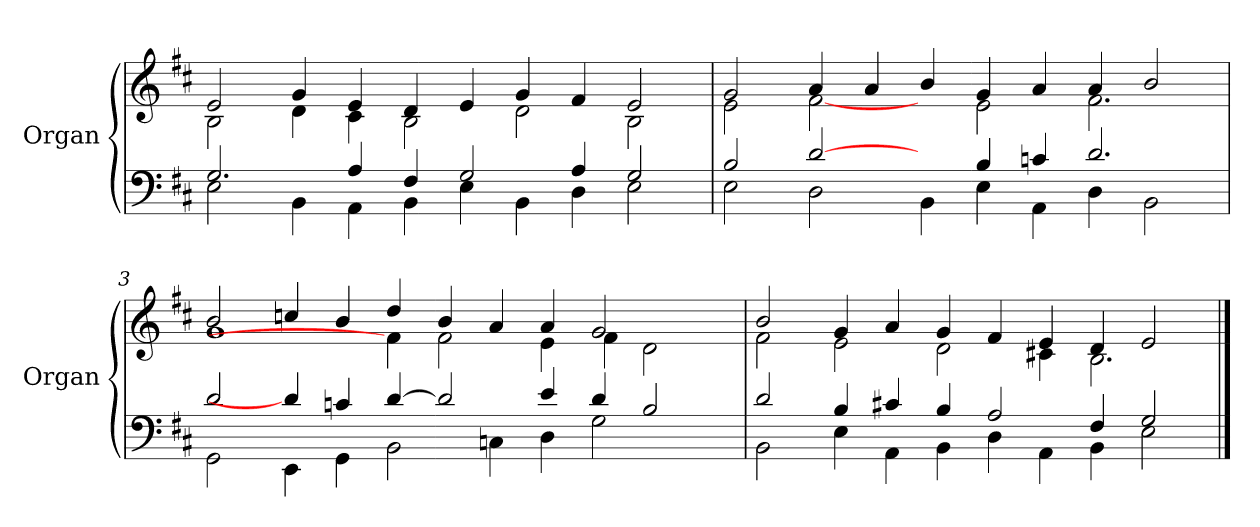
**kern	**kern
*part1	*part1
*staff2	*staff1
*I"Organ	*
*I'Organ	*
*clefF4	*clefG2
*k[f#c#]	*k[f#c#]
=1	=1
*^	*^
2.G/	2E\	2e/	2B\
.	4BB\	4g/	4d\
4A/	4AA\	4e/	4c#\
4F#/	4BB\	4d/	2B\
2G/	4E\	4e/	.
.	4BB\	4g/	2d\
4A/	4D\	4f#/	.
2G/	2E\	2e/	2B\
=2	=2	=2	=2
2B/	2E\	2g/	2e\
[2d/	2D\	4a/	[2f#\
.	.	4a/	.
4ryy	4BB\	4b/	4ryy
4B/	4E\	4g/	2e\
4cn/	4AA\	4a/	.
2.d/	4D\	4a/	2.f#\
.	2BB\	2b/	.
=3	=3	=3	=3
2d/	2GG\	2b/	1g
4d/]	4EE\	4ccn/	.
4cn/	4GG\	4b/	.
[>4d/	2BB\	4dd/	4f#\]
2d/]	.	4b/	2f#\
.	4Cn\	4a/	.
4e/	4D\	4a/	4e\
4d/	2G\	2g/	4f#\
2B/	.	.	2d\
.	4ryy	4ryy	.
=4	=4	=4	=4
2d/	2BB\	2b/	2f#\
4B/	4E\	4g/	2e\
4c#X/	4AA\	4a/	.
4B/	4BB\	4g/	2d\
2A/	4D\	4f#/	.
.	4AA\	4e/	4c#X\
4F#/	4BB\	4d/	2.B\
2G/	2E\	2e/	.
*v	*v	*	*
*	*v	*v
==	==
*-	*-
